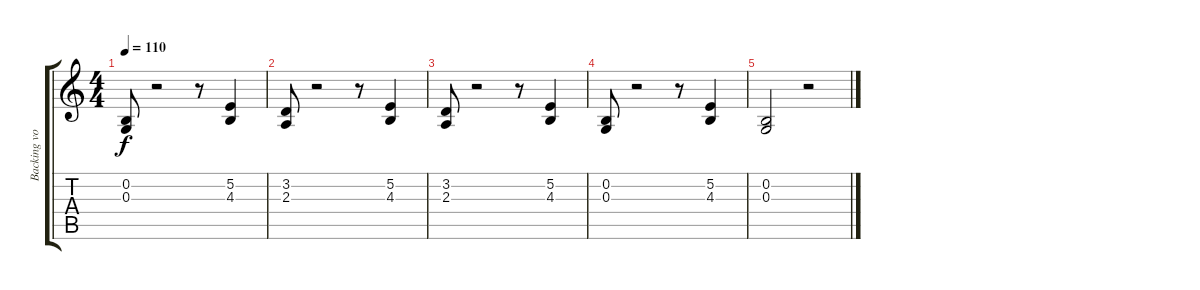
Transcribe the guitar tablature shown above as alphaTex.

\track ("Backing vocals" "Backing vo") {instrument oboe}
\staff {score tabs}
\tuning (E4 B3 G3 D3 A2 E2) {hide}
\ts (4 4)
\tempo 110
\clef g2
\ks c
(0.2 0.3).8{dy f} r.2 r.8 (5.2 4.3).4 |
(3.2 2.3).8 r.2 r.8 (5.2 4.3).4 |
(3.2 2.3).8 r.2 r.8 (5.2 4.3).4 |
(0.2 0.3).8 r.2 r.8 (5.2 4.3).4 |
(0.2 0.3).2 r.2
